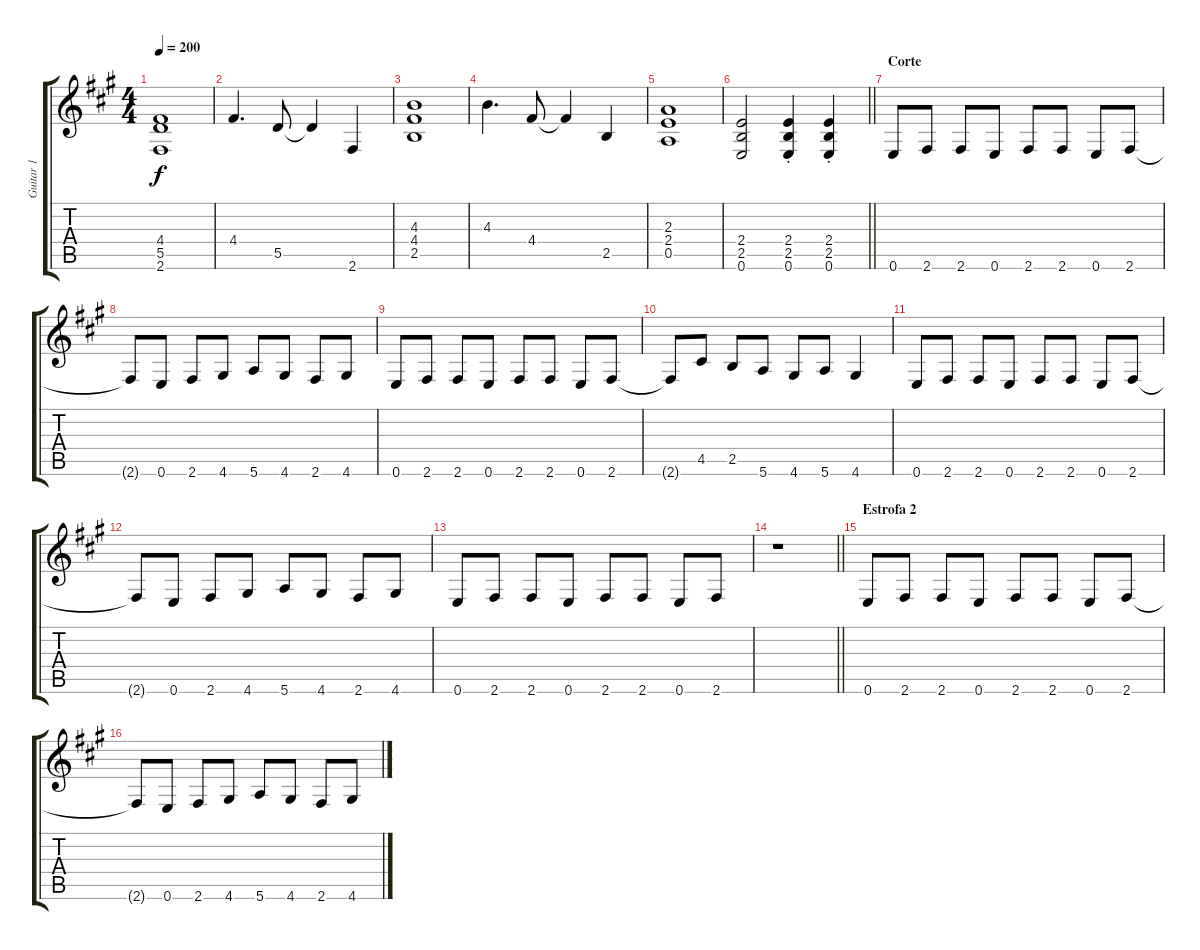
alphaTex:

\track ("Guitar 1" "Guitar 1") {instrument overdrivenguitar}
\staff {score tabs}
\tuning (E4 B3 G3 D3 A2 E2) {hide}
\ts (4 4)
\tempo 200
\clef g2
\ks f#minor
(4.4 5.5 2.6).1{dy f} |
4.4.4{d} 5.5.8 5.5{t}.4 2.6.4 |
(4.3 4.4 2.5).1 |
4.3.4{d} 4.4.8 4.4{t}.4 2.5.4 |
(2.3 2.4 0.5).1 |
\barLineRight lightlight
(2.4 2.5 0.6).2 (2.4 2.5 0.6{st}).4 (2.4 2.5 0.6{st}).4 |
\section ("" "Corte")
0.6.8 2.6.8 2.6.8 0.6.8 2.6.8 2.6.8 0.6.8 2.6.8 |
2.6{t}.8 0.6.8 2.6.8 4.6.8 5.6.8 4.6.8 2.6.8 4.6.8 |
0.6.8 2.6.8 2.6.8 0.6.8 2.6.8 2.6.8 0.6.8 2.6.8 |
2.6{t}.8 4.5.8 2.5.8 5.6.8 4.6.8 5.6.8 4.6.4 |
0.6.8 2.6.8 2.6.8 0.6.8 2.6.8 2.6.8 0.6.8 2.6.8 |
2.6{t}.8 0.6.8 2.6.8 4.6.8 5.6.8 4.6.8 2.6.8 4.6.8 |
0.6.8 2.6.8 2.6.8 0.6.8 2.6.8 2.6.8 0.6.8 2.6.8 |
\barLineRight lightlight
r.1 |
\section ("" "Estrofa 2")
0.6.8 2.6.8 2.6.8 0.6.8 2.6.8 2.6.8 0.6.8 2.6.8 |
2.6{t}.8 0.6.8 2.6.8 4.6.8 5.6.8 4.6.8 2.6.8 4.6.8
